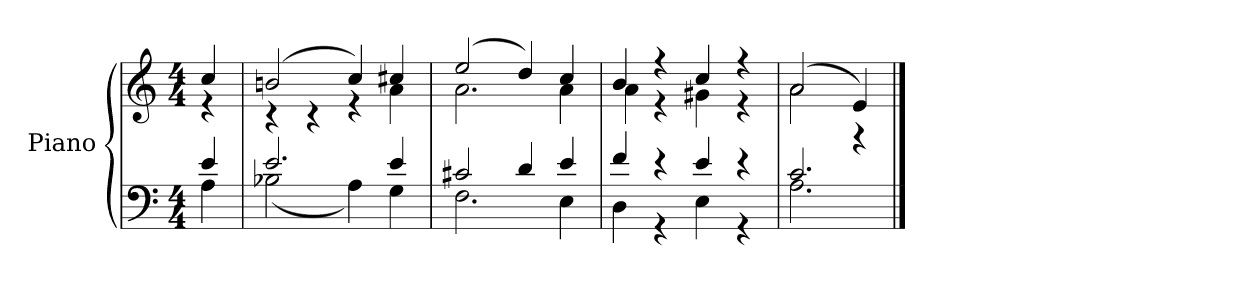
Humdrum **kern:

**kern	**kern
*part1	*part1
*staff2	*staff1
*I"Piano	*
*I'Pno.	*
*clefF4	*clefG2
*k[]	*k[]
*M4/4	*M4/4
=	=
*^	*^
4e	4A	4cc	4r
=1	=1	=1	=1
2.e	(2B-X	(2bn	4r
.	.	.	4r
.	4A)	4cc)	4r
4e	4G	4cc#X	4a
=2	=2	=2	=2
2c#X	2.F	(2ee	2.a
4d	.	4dd)	.
4e	4E	4cc	4a
=3	=3	=3	=3
4f	4D	4b	4a
4r	4r	4r	4r
4e	4E	4cc	4g#X
4r	4r	4r	4r
=4	=4	=4	=4
2.c	2.A	(2a	2a
.	.	4e)	4r
*v	*v	*	*
*	*v	*v
==	==
*-	*-
